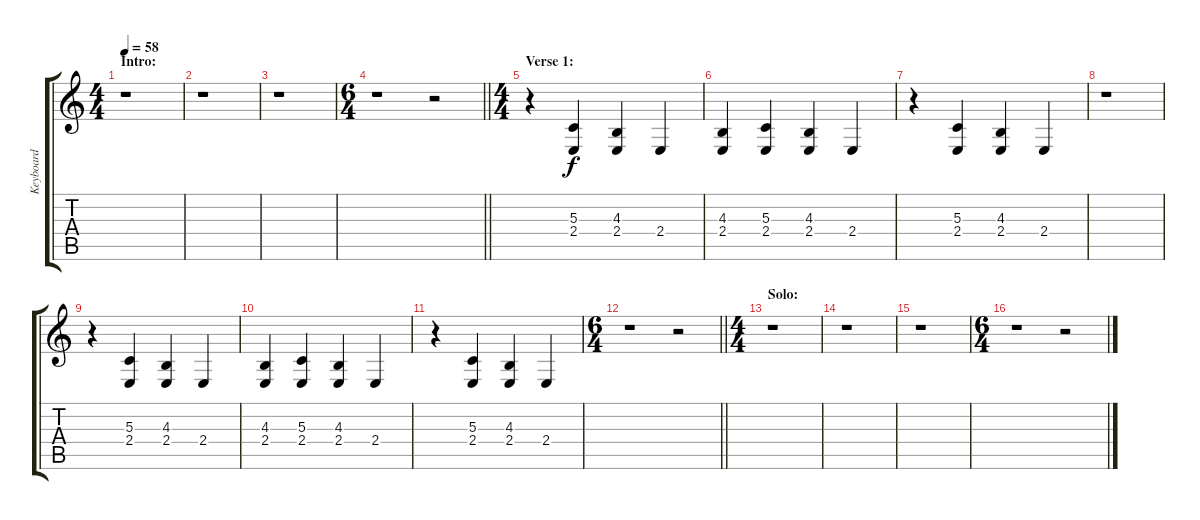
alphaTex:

\track ("Keyboard" "Keyboard") {instrument stringensemble1}
\staff {score tabs}
\tuning (E4 B3 G3 D3 A2 E2) {hide}
\ts (4 4)
\section ("" "Intro:")
\tempo 58
\clef g2
\ks c
r.1{dy f volume 10 instrument stringensemble1} |
r.1 |
r.1 |
\ts (6 4)
\barLineRight lightlight
r.1 r.2 |
\ts (4 4)
\section ("" "Verse 1:")
r.4 (5.3 2.4).4 (4.3 2.4).4 2.4.4 |
(4.3 2.4).4 (5.3 2.4).4 (4.3 2.4).4 2.4.4 |
r.4 (5.3 2.4).4 (4.3 2.4).4 2.4.4 |
r.1 |
r.4 (5.3 2.4).4 (4.3 2.4).4 2.4.4 |
(4.3 2.4).4 (5.3 2.4).4 (4.3 2.4).4 2.4.4 |
r.4 (5.3 2.4).4 (4.3 2.4).4 2.4.4 |
\ts (6 4)
\barLineRight lightlight
r.1 r.2 |
\ts (4 4)
\section ("" "Solo:")
r.1 |
r.1 |
r.1 |
\ts (6 4)
r.1 r.2
